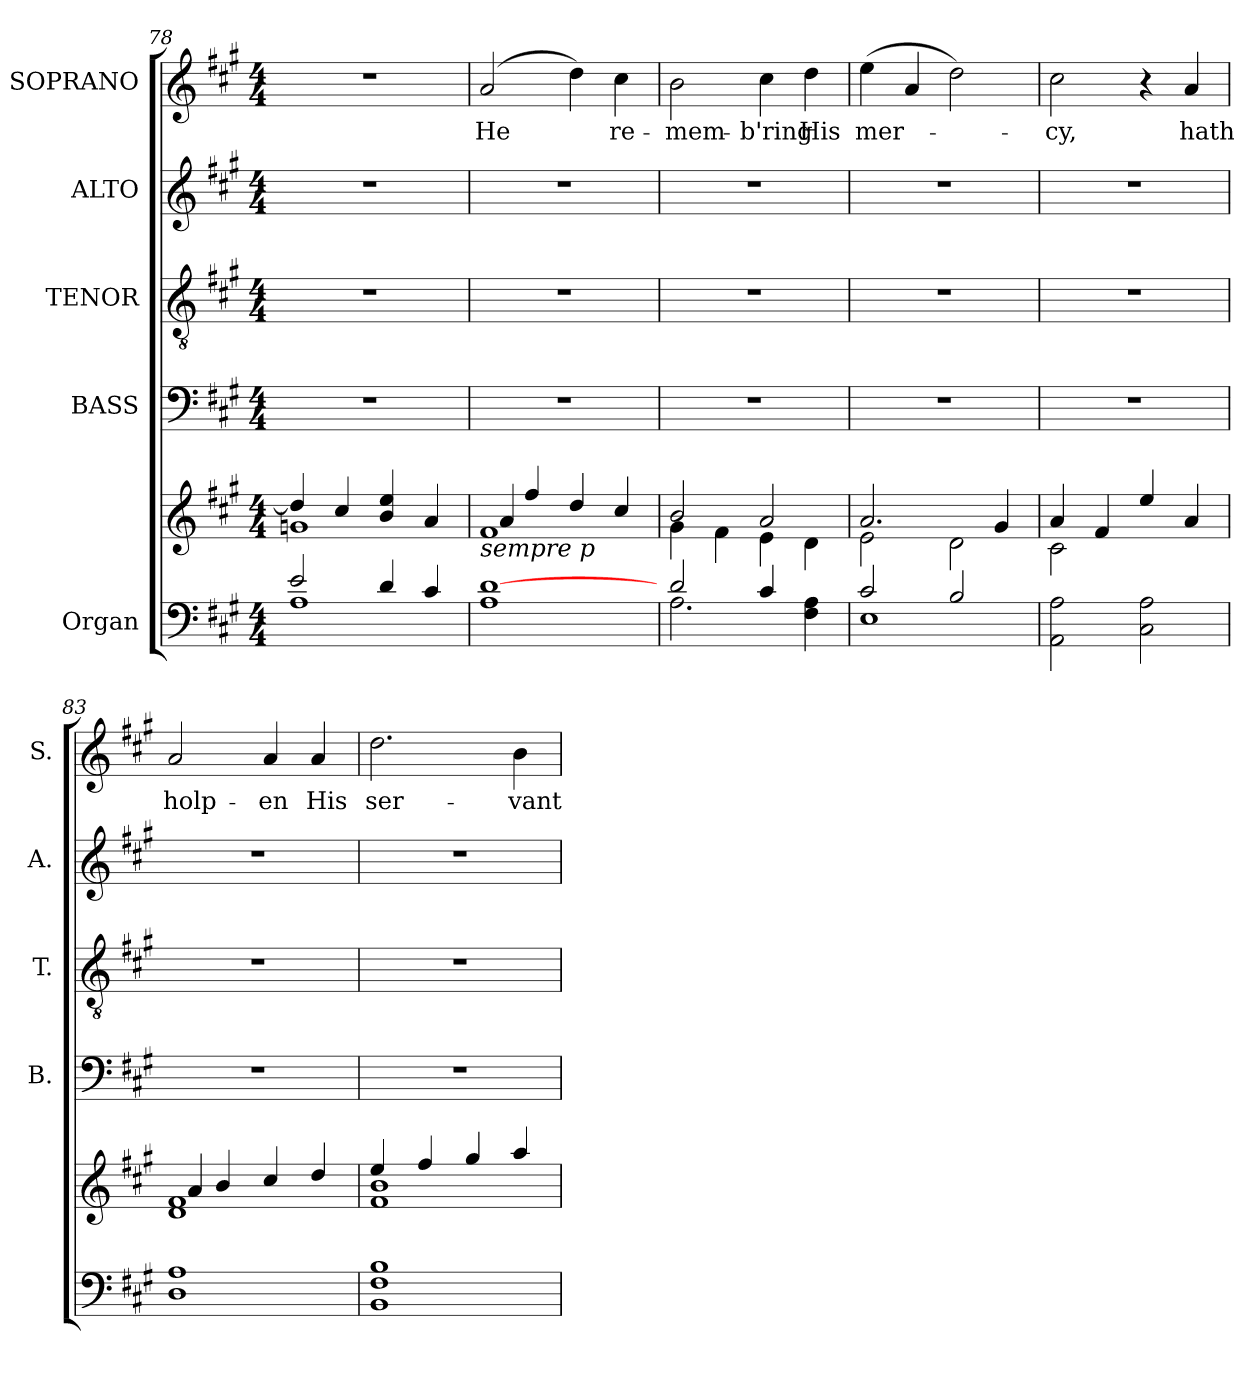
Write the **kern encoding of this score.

**kern	**kern	**kern	**kern	**kern	**kern	**text
*part5	*part5	*part4	*part3	*part2	*part1	*part1
*staff6	*staff5	*staff4	*staff3	*staff2	*staff1	*staff1
*I"Organ	*	*I"BASS	*I"TENOR	*I"ALTO	*I"SOPRANO	*
*	*	*I'B.	*I'T.	*I'A.	*I'S.	*
*clefF4	*clefG2	*clefF4	*clefGv2	*clefG2	*clefG2	*
*k[f#c#g#]	*k[f#c#g#]	*k[f#c#g#]	*k[f#c#g#]	*k[f#c#g#]	*k[f#c#g#]	*
*A:	*A:	*A:	*A:	*A:	*A:	*
*M4/4	*M4/4	*M4/4	*M4/4	*M4/4	*M4/4	*
=78	=78	=78	=78	=78	=78	=78
*^	*^	*	*	*	*	*
1A	2e/	1gn	4dd/]	1r	1r	1r	1r	.
.	.	.	4cc#/	.	.	.	.	.
.	4d/	.	4b/ 4ee/	.	.	.	.	.
.	4c#/	.	4a/	.	.	.	.	.
!!LO:PB:g=z
=79	=79	=79	=79	=79	=79	=79	=79	=79
!	!	!LO:TX:b:i:t=sempre p	!	!	!	!	!	!
!	!	!	!	!	!	!	!	!LO:LY:b
*v	*v	*	*	*	*	*	*	*
1A [>1d	1f#	4a/	1r	1r	1r	(2a/	He
.	.	4ff#/	.	.	.	.	.
.	.	4dd/	.	.	.	4dd\)	.
!	!	!	!	!	!	!	!LO:LY:b
.	.	4cc#/	.	.	.	4cc#\	re-
=80	=80	=80	=80	=80	=80	=80	=80
*^	*	*	*	*	*	*	*
!	!	!	!	!	!	!	!	!LO:LY:b
2.A\	2d/	2b/	4g#\	1r	1r	1r	2b\	-mem-
.	.	.	4f#\	.	.	.	.	.
!	!	!	!	!	!	!	!	!LO:LY:b
.	4c#/	2a/	4e\	.	.	.	4cc#\	-b'ring
!	!	!	!	!	!	!	!	!LO:LY:b
4F#\ 4A\	4ryy	.	4d\	.	.	.	4dd\	His
=81	=81	=81	=81	=81	=81	=81	=81	=81
!	!	!	!	!	!	!	!	!LO:LY:b
1E	2c#/	2e\	2.a/	1r	1r	1r	(>4ee\	mer-
.	.	.	.	.	.	.	4a/	.
.	2B/	2d\	.	.	.	.	2dd\)	.
.	.	.	4g#/	.	.	.	.	.
*v	*v	*	*	*	*	*	*	*
=82	=82	=82	=82	=82	=82	=82	=82
!	!	!	!	!	!	!	!LO:LY:b
2AA\ 2A\	2c#\	4a/	1r	1r	1r	2cc#\	-cy,
.	.	4f#/	.	.	.	.	.
2C#\ 2A\	2ryy	4ee/	.	.	.	4r	.
!	!	!	!	!	!	!	!LO:LY:b
.	.	4a/	.	.	.	4a/	hath
=83	=83	=83	=83	=83	=83	=83	=83
!	!	!	!	!	!	!	!LO:LY:b
1D 1A	1d 1f#	4a/	1r	1r	1r	2a/	holp-
.	.	4b/	.	.	.	.	.
!	!	!	!	!	!	!	!LO:LY:b
.	.	4cc#/	.	.	.	4a/	-en
!	!	!	!	!	!	!	!LO:LY:b
.	.	4dd/	.	.	.	4a/	His
!!LO:LB:g=z
=84	=84	=84	=84	=84	=84	=84	=84
!	!	!	!	!	!	!	!LO:LY:b
1BB 1F# 1B	1f# 1b	4ee/	1r	1r	1r	2.dd\	ser-
.	.	4ff#/	.	.	.	.	.
.	.	4gg#/	.	.	.	.	.
!	!	!	!	!	!	!	!LO:LY:b
.	.	4aa/	.	.	.	4b\	-vant
*	*v	*v	*	*	*	*	*
=	=	=	=	=	=	=
*-	*-	*-	*-	*-	*-	*-
